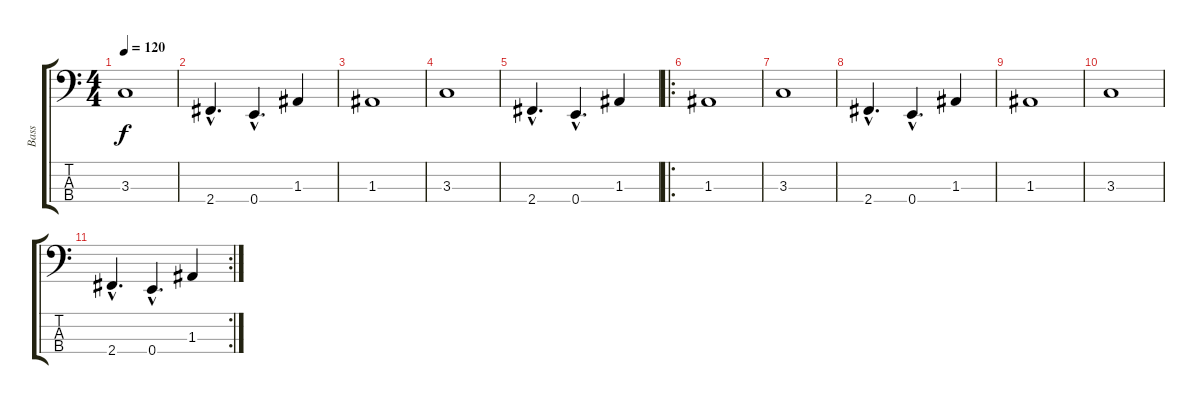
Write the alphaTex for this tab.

\track ("Bass" "Bass") {instrument electricbassfinger}
\staff {score tabs}
\tuning (G2 D2 A1 E1) {hide}
\ts (4 4)
\tempo 120
\clef f4
\ks c
3.3.1{dy f} |
2.4{hac}.4{d} 0.4{hac}.4{d} 1.3.4 |
1.3.1 |
3.3.1 |
2.4{hac}.4{d} 0.4{hac}.4{d} 1.3.4 |
\ro
1.3.1 |
3.3.1 |
2.4{hac}.4{d} 0.4{hac}.4{d} 1.3.4 |
1.3.1 |
3.3.1 |
\rc 2
2.4{hac}.4{d} 0.4{hac}.4{d} 1.3.4
